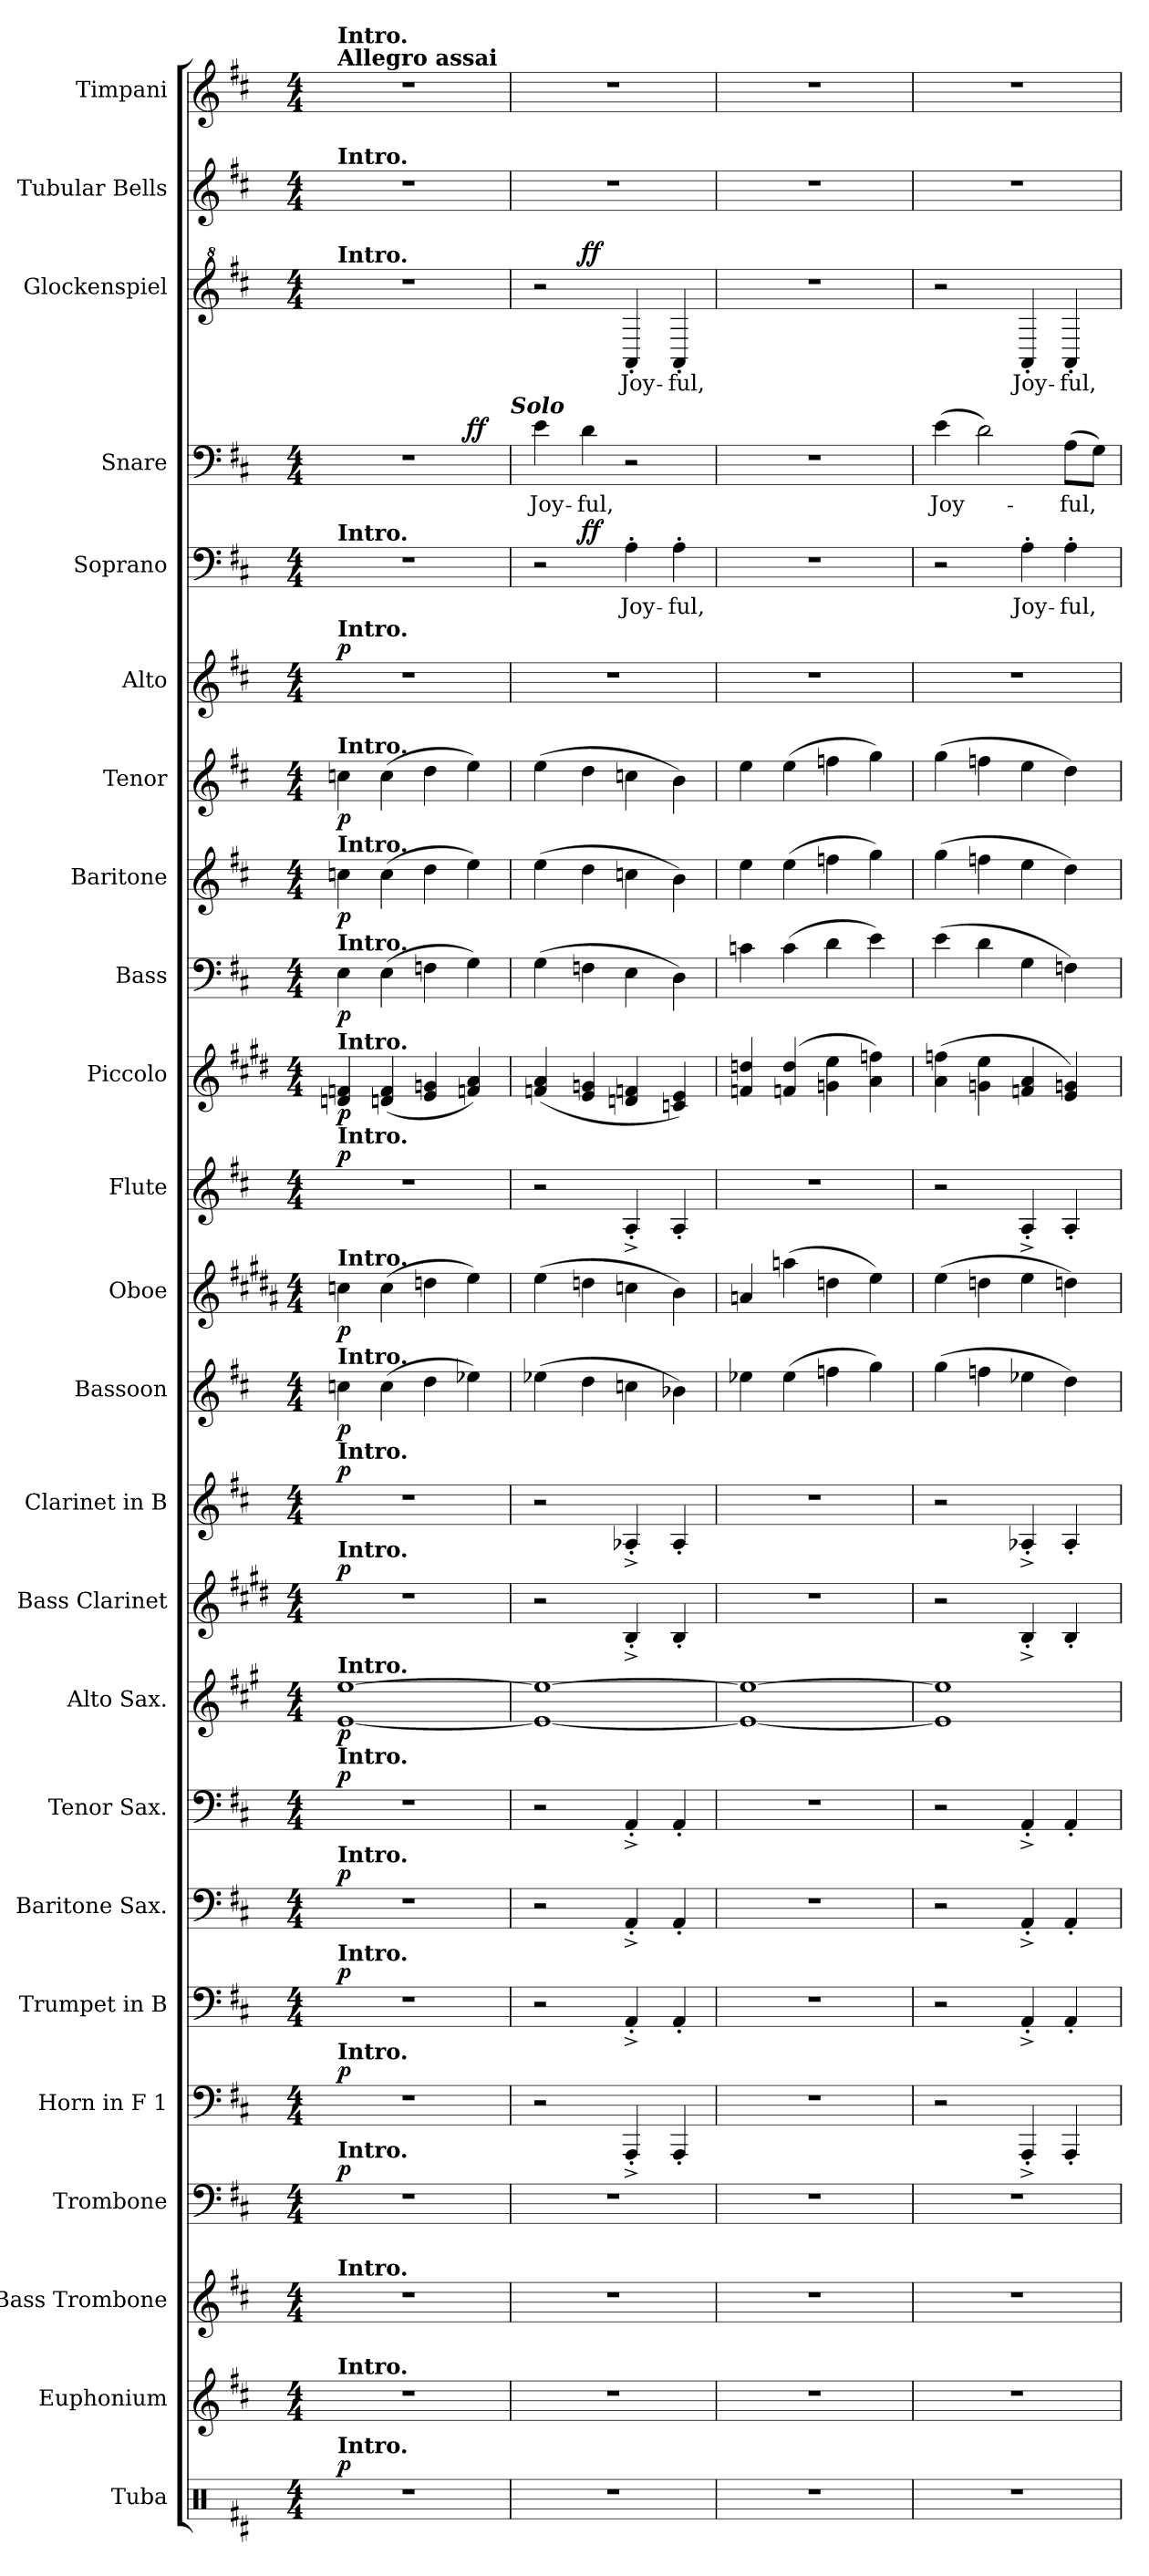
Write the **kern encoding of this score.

**kern	**dynam	**kern	**kern	**kern	**dynam	**kern	**dynam	**kern	**dynam	**kern	**dynam	**kern	**dynam	**kern	**dynam	**kern	**dynam	**kern	**dynam	**kern	**dynam	**kern	**dynam	**kern	**dynam	**kern	**dynam	**kern	**dynam	**kern	**dynam	**kern	**dynam	**kern	**dynam	**kern	**text	**dynam	**kern	**text	**dynam	**kern	**text	**dynam	**kern	**kern
*part24	*part24	*part23	*part22	*part21	*part21	*part20	*part20	*part19	*part19	*part18	*part18	*part17	*part17	*part16	*part16	*part15	*part15	*part14	*part14	*part13	*part13	*part12	*part12	*part11	*part11	*part10	*part10	*part9	*part9	*part8	*part8	*part7	*part7	*part6	*part6	*part5	*part5	*part5	*part4	*part4	*part4	*part3	*part3	*part3	*part2	*part1
*staff24	*staff24	*staff23	*staff22	*staff21	*staff21	*staff20	*staff20	*staff19	*staff19	*staff18	*staff18	*staff17	*staff17	*staff16	*staff16	*staff15	*staff15	*staff14	*staff14	*staff13	*staff13	*staff12	*staff12	*staff11	*staff11	*staff10	*staff10	*staff9	*staff9	*staff8	*staff8	*staff7	*staff7	*staff6	*staff6	*staff5	*staff5	*staff5	*staff4	*staff4	*staff4	*staff3	*staff3	*staff3	*staff2	*staff1
*I"Tuba	*	*I"Euphonium	*I"Bass Trombone	*I"Trombone	*	*I"Horn in F 1	*	*I"Trumpet in B	*	*I"Baritone Sax.	*	*I"Tenor Sax.	*	*I"Alto Sax.	*	*I"Bass Clarinet	*	*I"Clarinet in B	*	*I"Bassoon	*	*I"Oboe	*	*I"Flute	*	*I"Piccolo	*	*I"Bass	*	*I"Baritone	*	*I"Tenor	*	*I"Alto	*	*I"Soprano	*	*	*I"Snare	*	*	*I"Glockenspiel	*	*	*I"Tubular Bells	*I"Timpani
*I'Tuba	*	*I'Euph.	*I'B. Tbn.	*I'Tbn.	*	*I'Hn. 1	*	*	*	*I'B. Sx.	*	*I'T. Sx.	*	*I'A. Sx.	*	*I'B. Cl.	*	*	*	*I'Bsn.	*	*I'Ob.	*	*I'Fl.	*	*I'Picc.	*	*I'B	*	*I'B	*	*I'T	*	*I'A	*	*I'S	*	*	*I'Snr.	*	*	*I'Glk.	*	*	*I'T.B.	*I'Timp.
*clefX	*	*clefG2	*clefG2	*clefF4	*	*clefF4	*	*clefF4	*	*clefF4	*	*clefF4	*	*clefG2	*	*clefG2	*	*clefG2	*	*clefG2	*	*clefG2	*	*clefG2	*	*clefG2	*	*clefF4	*	*clefG2	*	*clefG2	*	*clefG2	*	*clefF4	*	*	*clefF4	*	*	*clefG^2	*	*	*clefG2	*clefG2
*	*	*ITrd-14c-24	*	*	*	*	*	*	*	*	*	*	*	*ITrd4c7	*	*ITrd1c2	*	*ITrd12c21	*	*ITrd8c14	*	*ITrd5c9	*	*ITrd8c14	*	*ITrd1c2	*	*	*	*	*	*	*	*ITrd-7c-12	*	*	*	*	*	*	*	*	*	*	*	*
*k[f#c#]	*	*k[f#c#]	*k[f#c#]	*k[f#c#]	*	*k[f#c#]	*	*k[f#c#]	*	*k[f#c#]	*	*k[f#c#]	*	*k[f#c#]	*	*k[f#c#]	*	*k[f#c#]	*	*k[f#c#]	*	*k[f#c#]	*	*k[f#c#]	*	*k[f#c#]	*	*k[f#c#]	*	*k[f#c#]	*	*k[f#c#]	*	*k[f#c#]	*	*k[f#c#]	*	*	*k[f#c#]	*	*	*k[f#c#]	*	*	*k[f#c#]	*k[f#c#]
*M4/4	*	*M4/4	*M4/4	*M4/4	*	*M4/4	*	*M4/4	*	*M4/4	*	*M4/4	*	*M4/4	*	*M4/4	*	*M4/4	*	*M4/4	*	*M4/4	*	*M4/4	*	*M4/4	*	*M4/4	*	*M4/4	*	*M4/4	*	*M4/4	*	*M4/4	*	*	*M4/4	*	*	*M4/4	*	*	*M4/4	*M4/4
=1	=1	=1	=1	=1	=1	=1	=1	=1	=1	=1	=1	=1	=1	=1	=1	=1	=1	=1	=1	=1	=1	=1	=1	=1	=1	=1	=1	=1	=1	=1	=1	=1	=1	=1	=1	=1	=1	=1	=1	=1	=1	=1	=1	=1	=1	=1
!	!	!	!	!	!	!	!	!	!	!	!	!	!	!	!	!	!	!	!	!	!	!	!	!	!	!	!	!	!	!	!	!	!	!	!	!	!	!	!	!	!	!	!	!	!	!LO:TX:a:B:t=Allegro assai
!	!	!	!	!	!	!	!	!	!	!	!	!	!	!	!	!	!	!	!	!	!	!	!	!	!	!	!	!	!	!	!	!	!	!	!	!	!	!	!	!	!	!	!	!	!	!LO:TX:a:B:t=Intro.
!	!	!	!	!	!	!	!	!	!	!	!	!	!	!	!	!	!	!	!	!	!	!	!	!	!	!	!	!	!	!	!	!	!	!	!	!	!	!	!	!	!	!	!	!	!LO:TX:a:B:t=Intro.	!
!	!	!	!	!	!	!	!	!	!	!	!	!	!	!	!	!	!	!	!	!	!	!	!	!	!	!	!	!	!	!	!	!	!	!	!	!	!	!	!	!	!	!LO:TX:a:B:t=Intro.	!	!	!	!
!	!	!	!	!	!	!	!	!	!	!	!	!	!	!	!	!	!	!	!	!	!	!	!	!	!	!	!	!	!	!	!	!	!	!	!	!	!	!	!LO:TX:a:B:t=Intro.	!	!	!	!	!	!	!
!	!	!	!	!	!	!	!	!	!	!	!	!	!	!	!	!	!	!	!	!	!	!	!	!	!	!	!	!	!	!	!	!	!	!	!	!LO:TX:a:B:t=Intro.	!	!	!	!	!	!	!	!	!	!
!	!	!	!	!	!	!	!	!	!	!	!	!	!	!	!	!	!	!	!	!	!	!	!	!	!	!	!	!	!	!	!	!	!	!LO:TX:a:B:t=Intro.	!	!	!	!	!	!	!	!	!	!	!	!
!	!	!	!	!	!	!	!	!	!	!	!	!	!	!	!	!	!	!	!	!	!	!	!	!	!	!	!	!	!	!	!	!LO:TX:a:B:t=Intro.	!	!	!	!	!	!	!	!	!	!	!	!	!	!
!	!	!	!	!	!	!	!	!	!	!	!	!	!	!	!	!	!	!	!	!	!	!	!	!	!	!	!	!	!	!LO:TX:a:B:t=Intro.	!	!	!	!	!	!	!	!	!	!	!	!	!	!	!	!
!	!	!	!	!	!	!	!	!	!	!	!	!	!	!	!	!	!	!	!	!	!	!	!	!	!	!	!	!LO:TX:a:B:t=Intro.	!	!	!	!	!	!	!	!	!	!	!	!	!	!	!	!	!	!
!	!	!	!	!	!	!	!	!	!	!	!	!	!	!	!	!	!	!	!	!	!	!	!	!	!	!LO:TX:a:B:t=Intro.	!	!	!	!	!	!	!	!	!	!	!	!	!	!	!	!	!	!	!	!
!	!	!	!	!	!	!	!	!	!	!	!	!	!	!	!	!	!	!	!	!	!	!	!	!LO:TX:a:B:t=Intro.	!	!	!	!	!	!	!	!	!	!	!	!	!	!	!	!	!	!	!	!	!	!
!	!	!	!	!	!	!	!	!	!	!	!	!	!	!	!	!	!	!	!	!	!	!LO:TX:a:B:t=Intro.	!	!	!	!	!	!	!	!	!	!	!	!	!	!	!	!	!	!	!	!	!	!	!	!
!	!	!	!	!	!	!	!	!	!	!	!	!	!	!	!	!	!	!	!	!LO:TX:a:B:t=Intro.	!	!	!	!	!	!	!	!	!	!	!	!	!	!	!	!	!	!	!	!	!	!	!	!	!	!
!	!	!	!	!	!	!	!	!	!	!	!	!	!	!	!	!	!	!LO:TX:a:B:t=Intro.	!	!	!	!	!	!	!	!	!	!	!	!	!	!	!	!	!	!	!	!	!	!	!	!	!	!	!	!
!	!	!	!	!	!	!	!	!	!	!	!	!	!	!	!	!LO:TX:a:B:t=Intro.	!	!	!	!	!	!	!	!	!	!	!	!	!	!	!	!	!	!	!	!	!	!	!	!	!	!	!	!	!	!
!	!	!	!	!	!	!	!	!	!	!	!	!	!	!LO:TX:a:B:t=Intro.	!	!	!	!	!	!	!	!	!	!	!	!	!	!	!	!	!	!	!	!	!	!	!	!	!	!	!	!	!	!	!	!
!	!	!	!	!	!	!	!	!	!	!	!	!LO:TX:a:B:t=Intro.	!	!	!	!	!	!	!	!	!	!	!	!	!	!	!	!	!	!	!	!	!	!	!	!	!	!	!	!	!	!	!	!	!	!
!	!	!	!	!	!	!	!	!	!	!LO:TX:a:B:t=Intro.	!	!	!	!	!	!	!	!	!	!	!	!	!	!	!	!	!	!	!	!	!	!	!	!	!	!	!	!	!	!	!	!	!	!	!	!
!	!	!	!	!	!	!	!	!LO:TX:a:B:t=Intro.	!	!	!	!	!	!	!	!	!	!	!	!	!	!	!	!	!	!	!	!	!	!	!	!	!	!	!	!	!	!	!	!	!	!	!	!	!	!
!	!	!	!	!	!	!LO:TX:a:B:t=Intro.	!	!	!	!	!	!	!	!	!	!	!	!	!	!	!	!	!	!	!	!	!	!	!	!	!	!	!	!	!	!	!	!	!	!	!	!	!	!	!	!
!	!	!	!	!LO:TX:a:B:t=Intro.	!	!	!	!	!	!	!	!	!	!	!	!	!	!	!	!	!	!	!	!	!	!	!	!	!	!	!	!	!	!	!	!	!	!	!	!	!	!	!	!	!	!
!	!	!	!LO:TX:a:B:t=Intro.	!	!	!	!	!	!	!	!	!	!	!	!	!	!	!	!	!	!	!	!	!	!	!	!	!	!	!	!	!	!	!	!	!	!	!	!	!	!	!	!	!	!	!
!	!	!LO:TX:a:B:t=Intro.	!	!	!	!	!	!	!	!	!	!	!	!	!	!	!	!	!	!	!	!	!	!	!	!	!	!	!	!	!	!	!	!	!	!	!	!	!	!	!	!	!	!	!	!
!LO:TX:a:B:t=Intro.	!	!	!	!	!	!	!	!	!	!	!	!	!	!	!	!	!	!	!	!	!	!	!	!	!	!	!	!	!	!	!	!	!	!	!	!	!	!	!	!	!	!	!	!	!	!
!	!LO:DY:a	!	!	!	!LO:DY:a	!	!LO:DY:a	!	!LO:DY:a	!	!LO:DY:a	!	!LO:DY:a	!	!LO:DY:b	!	!LO:DY:a	!	!LO:DY:a	!	!LO:DY:b	!	!LO:DY:b	!	!LO:DY:a	!	!LO:DY:b	!	!LO:DY:b	!	!LO:DY:b	!	!LO:DY:b	!	!LO:DY:a	!	!	!	!	!	!	!	!	!	!	!
*	*	*	*	*	*	*	*	*	*	*	*	*	*	*	*	*	*	*	*	*	*	*	*	*	*	*	*	*	*	*	*	*	*	*	*	*	*	*	*^	*	*	*	*	*	*	*
1r	p	1r	1r	1r	p	1r	p	1r	p	1r	p	1r	p	[1A [1a	p	1r	p	1r	p	4cn\	p	4e-X\	p	1r	p	4cn/ 4e-X/	p	4E\	p	4ccn\	p	4ccn\	p	1r	p	1r	.	.	1r	2.ryy	.	.	1r	.	.	1r	1r
.	.	.	.	.	.	.	.	.	.	.	.	.	.	.	.	.	.	.	.	(>4c\	.	(>4e-\	.	.	.	(<4cn/ 4e-/	.	(>4E\	.	(>4cc\	.	(>4cc\	.	.	.	.	.	.	.	.	.	.	.	.	.	.	.
.	.	.	.	.	.	.	.	.	.	.	.	.	.	.	.	.	.	.	.	4d\	.	4fn\	.	.	.	4d/ 4fn/	.	4Fn\	.	4dd\	.	4dd\	.	.	.	.	.	.	.	.	.	.	.	.	.	.	.
!	!	!	!	!	!	!	!	!	!	!	!	!	!	!	!	!	!	!	!	!	!	!	!	!	!	!	!	!	!	!	!	!	!	!	!	!	!	!	!	!	!	!LO:DY:b	!	!	!	!	!
.	.	.	.	.	.	.	.	.	.	.	.	.	.	.	.	.	.	.	.	4e-X\)	.	4g\)	.	.	.	4e-X/ 4g/)	.	4G\)	.	4ee\)	.	4ee\)	.	.	.	.	.	.	.	4ryy	.	ff	.	.	.	.	.
!	!	!	!	!	!	!	!	!	!	!	!	!	!	!	!	!	!	!	!	!	!	!	!	!	!	!	!	!	!	!	!	!	!	!	!	!	!	!	!LO:TX:a:Bi:t=Solo	!	!	!	!	!	!	!	!
=2	=2	=2	=2	=2	=2	=2	=2	=2	=2	=2	=2	=2	=2	=2	=2	=2	=2	=2	=2	=2	=2	=2	=2	=2	=2	=2	=2	=2	=2	=2	=2	=2	=2	=2	=2	=2	=2	=2	=2	=2	=2	=2	=2	=2	=2	=2	=2
!	!	!	!	!	!	!	!	!	!	!	!	!	!	!	!	!	!	!	!	!	!	!	!	!	!	!	!	!	!	!	!	!	!	!	!	!	!	!	!	!	!LO:LY:B	!	!	!	!	!	!
*	*	*	*	*	*	*	*	*	*	*	*	*	*	*	*	*	*	*	*	*	*	*	*	*	*	*	*	*	*	*	*	*	*	*	*	*^	*	*	*v	*v	*	*	*^	*	*	*	*
1r	.	1r	1r	1r	.	2r	.	2r	.	2r	.	2r	.	1A_ 1a_	.	2r	.	2r	.	(>4e-X\	.	(>4g\	.	2r	.	(<4e-X/ 4g/	.	(>4G\	.	(>4ee\	.	(>4ee\	.	1r	.	2r	4ryy	.	.	4e\	Joy-	.	2r	4ryy	.	.	1r	1r
!	!	!	!	!	!	!	!	!	!	!	!	!	!	!	!	!	!	!	!	!	!	!	!	!	!	!	!	!	!	!	!	!	!	!	!	!	!	!	!LO:DY:a	!	!LO:LY:B	!	!	!	!	!LO:DY:a	!	!
.	.	.	.	.	.	.	.	.	.	.	.	.	.	.	.	.	.	.	.	4d\	.	4fn\	.	.	.	4d/ 4fn/	.	4Fn\	.	4dd\	.	4dd\	.	.	.	.	2.ryy	.	ff	4d\	-ful,	.	.	2.ryy	.	ff	.	.
!	!	!	!	!	!	!	!	!	!	!	!	!	!	!	!	!	!	!	!	!	!	!	!	!	!	!	!	!	!	!	!	!	!	!	!	!	!	!LO:LY:B	!	!	!	!	!	!	!LO:LY:B	!	!	!
.	.	.	.	.	.	4AAA^<'</	.	4AA^<'</	.	4AA^<'</	.	4AA^<'</	.	.	.	4A^<'</	.	4AA-X^<'</	.	4cn\	.	4e-X\	.	4AA^<'</	.	4cn/ 4e-X/	.	4E\	.	4ccn\	.	4ccn\	.	.	.	4A'>\	.	Joy-	.	2r	.	.	4A'</	.	Joy-	.	.	.
!	!	!	!	!	!	!	!	!	!	!	!	!	!	!	!	!	!	!	!	!	!	!	!	!	!	!	!	!	!	!	!	!	!	!	!	!	!	!LO:LY:B	!	!	!	!	!	!	!LO:LY:B	!	!	!
.	.	.	.	.	.	4AAA'</	.	4AA'</	.	4AA'</	.	4AA'</	.	.	.	4A'</	.	4AA-'</	.	4B-X\)	.	4d\)	.	4AA'</	.	4B-X/ 4d/)	.	4D\)	.	4b\)	.	4b\)	.	.	.	4A'>\	.	-ful,	.	.	.	.	4A'</	.	-ful,	.	.	.
*	*	*	*	*	*	*	*	*	*	*	*	*	*	*	*	*	*	*	*	*	*	*	*	*	*	*	*	*	*	*	*	*	*	*	*	*v	*v	*	*	*	*	*	*v	*v	*	*	*	*
=3	=3	=3	=3	=3	=3	=3	=3	=3	=3	=3	=3	=3	=3	=3	=3	=3	=3	=3	=3	=3	=3	=3	=3	=3	=3	=3	=3	=3	=3	=3	=3	=3	=3	=3	=3	=3	=3	=3	=3	=3	=3	=3	=3	=3	=3	=3
1r	.	1r	1r	1r	.	1r	.	1r	.	1r	.	1r	.	1A_ 1a_	.	1r	.	1r	.	4e-X\	.	4cn/	.	1r	.	4e-X/ 4ccn/	.	4cn\	.	4ee\	.	4ee\	.	1r	.	1r	.	.	1r	.	.	1r	.	.	1r	1r
.	.	.	.	.	.	.	.	.	.	.	.	.	.	.	.	.	.	.	.	(>4e-\	.	(>4ccn\	.	.	.	(>4e-X/ 4cc/	.	(>4c\	.	(>4ee\	.	(>4ee\	.	.	.	.	.	.	.	.	.	.	.	.	.	.
.	.	.	.	.	.	.	.	.	.	.	.	.	.	.	.	.	.	.	.	4fn\	.	4fn\	.	.	.	4fn\ 4dd\	.	4d\	.	4ffn\	.	4ffn\	.	.	.	.	.	.	.	.	.	.	.	.	.	.
.	.	.	.	.	.	.	.	.	.	.	.	.	.	.	.	.	.	.	.	4g\)	.	4g\)	.	.	.	4g\ 4ee-X\)	.	4e\)	.	4gg\)	.	4gg\)	.	.	.	.	.	.	.	.	.	.	.	.	.	.
=4	=4	=4	=4	=4	=4	=4	=4	=4	=4	=4	=4	=4	=4	=4	=4	=4	=4	=4	=4	=4	=4	=4	=4	=4	=4	=4	=4	=4	=4	=4	=4	=4	=4	=4	=4	=4	=4	=4	=4	=4	=4	=4	=4	=4	=4	=4
!	!	!	!	!	!	!	!	!	!	!	!	!	!	!	!	!	!	!	!	!	!	!	!	!	!	!	!	!	!	!	!	!	!	!	!	!	!	!	!	!LO:LY:B	!	!	!	!	!	!
1r	.	1r	1r	1r	.	2r	.	2r	.	2r	.	2r	.	1A] 1a]	.	2r	.	2r	.	(>4g\	.	(>4g\	.	2r	.	(>4g\ 4ee-X\	.	(>4e\	.	(>4gg\	.	(>4gg\	.	1r	.	2r	.	.	(>4e\	Joy-	.	2r	.	.	1r	1r
.	.	.	.	.	.	.	.	.	.	.	.	.	.	.	.	.	.	.	.	4fn\	.	4fn\	.	.	.	4fn\ 4dd\	.	4d\	.	4ffn\	.	4ffn\	.	.	.	.	.	.	2d\)	.	.	.	.	.	.	.
!	!	!	!	!	!	!	!	!	!	!	!	!	!	!	!	!	!	!	!	!	!	!	!	!	!	!	!	!	!	!	!	!	!	!	!	!	!LO:LY:B	!	!	!	!	!	!LO:LY:B	!	!	!
.	.	.	.	.	.	4AAA^<'</	.	4AA^<'</	.	4AA^<'</	.	4AA^<'</	.	.	.	4A^<'</	.	4AA-X^<'</	.	4e-X\	.	4g\	.	4AA^<'</	.	4e-X/ 4g/	.	4G\	.	4ee\	.	4ee\	.	.	.	4A'>\	Joy-	.	.	.	.	4A'</	Joy-	.	.	.
!	!	!	!	!	!	!	!	!	!	!	!	!	!	!	!	!	!	!	!	!	!	!	!	!	!	!	!	!	!	!	!	!	!	!	!	!	!LO:LY:B	!	!	!LO:LY:B	!	!	!LO:LY:B	!	!	!
.	.	.	.	.	.	4AAA'</	.	4AA'</	.	4AA'</	.	4AA'</	.	.	.	4A'</	.	4AA-'</	.	4d\)	.	4fn\)	.	4AA'</	.	4d/ 4fn/)	.	4Fn\)	.	4dd\)	.	4dd\)	.	.	.	4A'>\	-ful,	.	(>8A\L	-ful,	.	4A'</	-ful,	.	.	.
.	.	.	.	.	.	.	.	.	.	.	.	.	.	.	.	.	.	.	.	.	.	.	.	.	.	.	.	.	.	.	.	.	.	.	.	.	.	.	8G\J)	.	.	.	.	.	.	.
=	=	=	=	=	=	=	=	=	=	=	=	=	=	=	=	=	=	=	=	=	=	=	=	=	=	=	=	=	=	=	=	=	=	=	=	=	=	=	=	=	=	=	=	=	=	=
*-	*-	*-	*-	*-	*-	*-	*-	*-	*-	*-	*-	*-	*-	*-	*-	*-	*-	*-	*-	*-	*-	*-	*-	*-	*-	*-	*-	*-	*-	*-	*-	*-	*-	*-	*-	*-	*-	*-	*-	*-	*-	*-	*-	*-	*-	*-
